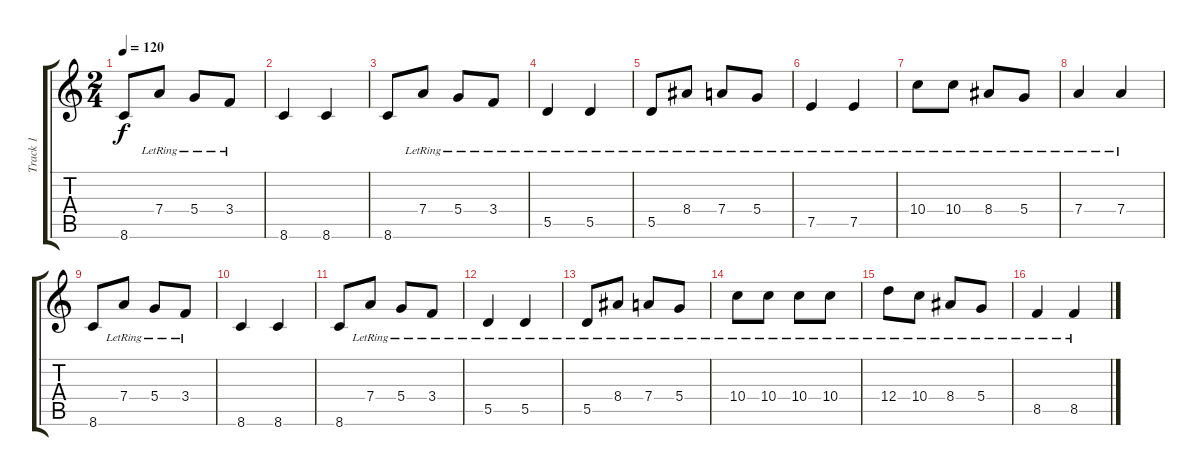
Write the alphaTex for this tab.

\track ("Track 1" "Track 1") {instrument electricguitarjazz}
\staff {score tabs}
\tuning (E4 B3 G3 D3 A2 E2) {hide}
\ts (2 4)
\tempo 120
\clef g2
\ks c
8.6.8{dy f} 7.4{lr}.8 5.4{lr}.8 3.4{lr}.8 |
8.6.4 8.6.4 |
8.6.8 7.4{lr}.8 5.4{lr}.8 3.4{lr}.8 |
5.5{lr}.4 5.5{lr}.4 |
5.5{lr}.8 8.4{lr}.8 7.4{lr}.8 5.4{lr}.8 |
7.5{lr}.4 7.5{lr}.4 |
10.4{lr}.8 10.4{lr}.8 8.4{lr}.8 5.4{lr}.8 |
7.4{lr}.4 7.4{lr}.4 |
8.6.8 7.4{lr}.8 5.4{lr}.8 3.4{lr}.8 |
8.6.4 8.6.4 |
8.6.8 7.4{lr}.8 5.4{lr}.8 3.4{lr}.8 |
5.5{lr}.4 5.5{lr}.4 |
5.5{lr}.8 8.4{lr}.8 7.4{lr}.8 5.4{lr}.8 |
10.4{lr}.8 10.4{lr}.8 10.4{lr}.8 10.4{lr}.8 |
12.4{lr}.8 10.4{lr}.8 8.4{lr}.8 5.4{lr}.8 |
8.5{lr}.4 8.5{lr}.4
